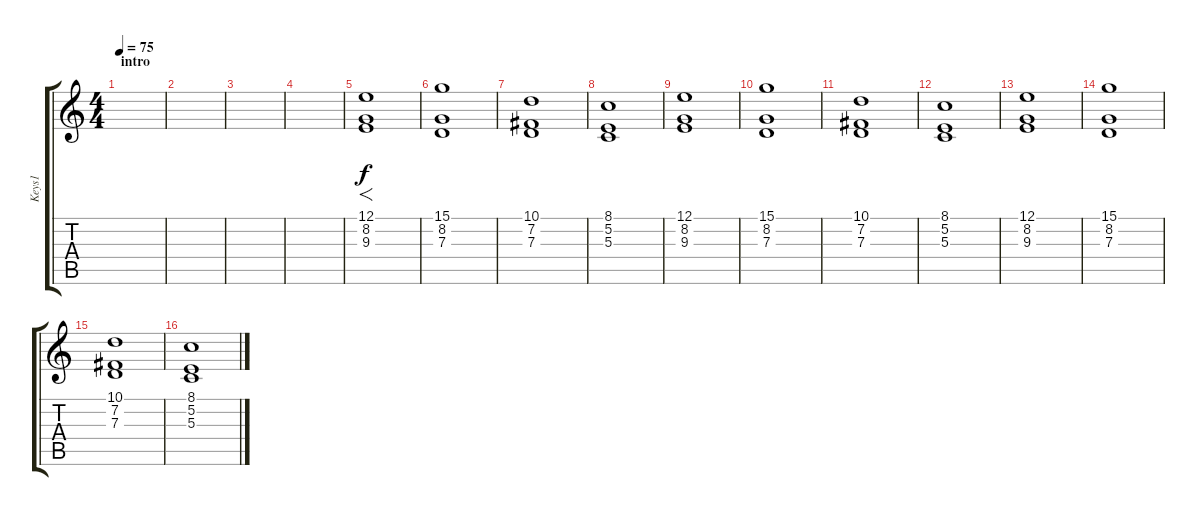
\track ("Keys1" "Keys1") {instrument synthstrings1}
\staff {score tabs}
\tuning (E4 B3 G3 D3 A2 E2) {hide}
\ts (4 4)
\section ("" "intro")
\tempo 75
\clef g2
\ks c
|
|
|
|
(12.1 8.2 9.3).1{f} |
(15.1 8.2 7.3).1 |
(10.1 7.2 7.3).1 |
(8.1 5.2 5.3).1 |
(12.1 8.2 9.3).1 |
(15.1 8.2 7.3).1 |
(10.1 7.2 7.3).1 |
(8.1 5.2 5.3).1 |
(12.1 8.2 9.3).1 |
(15.1 8.2 7.3).1 |
(10.1 7.2 7.3).1 |
(8.1 5.2 5.3).1
